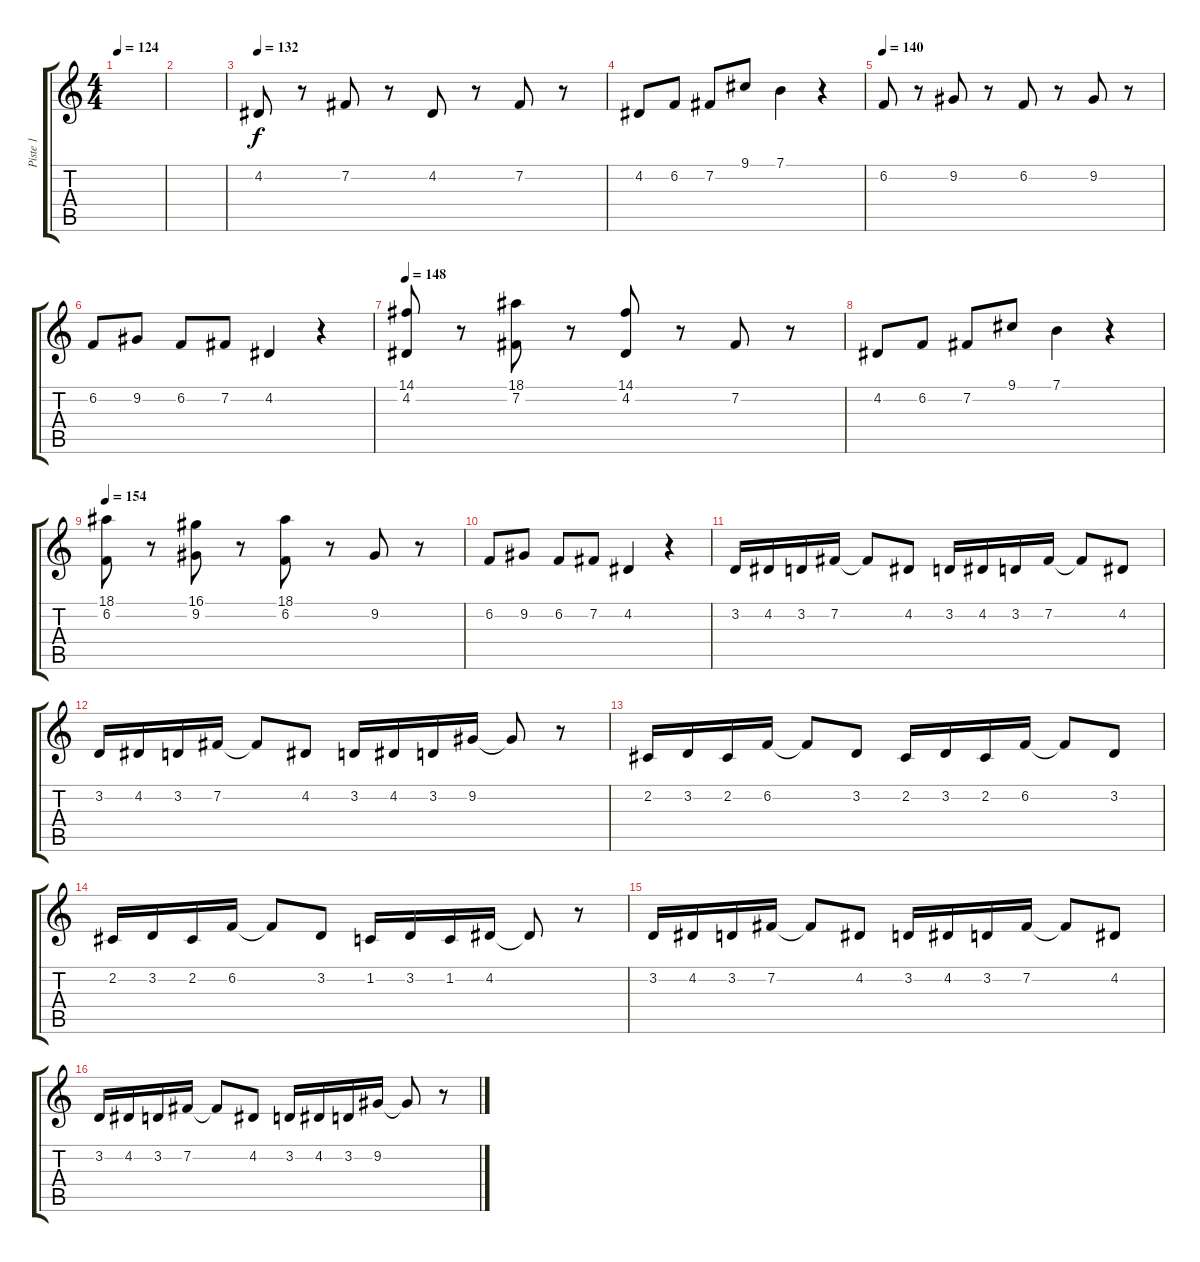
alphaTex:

\track ("Piste 1" "Piste 1") {instrument trumpet}
\staff {score tabs}
\tuning (E4 B3 G3 D3 A2 E2) {hide}
\ts (4 4)
\tempo 124
\clef g2
\ks c
|
|
\tempo 132
4.2.8 r.8 7.2.8 r.8 4.2.8 r.8 7.2.8 r.8 |
4.2.8 6.2.8 7.2.8 9.1.8 7.1.4 r.4 |
\tempo 140
6.2.8 r.8 9.2.8 r.8 6.2.8 r.8 9.2.8 r.8 |
6.2.8 9.2.8 6.2.8 7.2.8 4.2.4 r.4 |
\tempo 136
\tempo 148
(14.1 4.2).8 r.8 (18.1 7.2).8 r.8 (14.1 4.2).8 r.8 7.2.8 r.8 |
4.2.8 6.2.8 7.2.8 9.1.8 7.1.4 r.4 |
\tempo 144
\tempo 154
(18.1 6.2).8 r.8 (16.1 9.2).8 r.8 (18.1 6.2).8 r.8 9.2.8 r.8 |
6.2.8 9.2.8 6.2.8 7.2.8 4.2.4 r.4 |
3.2.16 4.2.16 3.2.16 7.2.16 7.2{t}.8 4.2.8 3.2.16 4.2.16 3.2.16 7.2.16 7.2{t}.8 4.2.8 |
3.2.16 4.2.16 3.2.16 7.2.16 7.2{t}.8 4.2.8 3.2.16 4.2.16 3.2.16 9.2.16 9.2{t}.8 r.8 |
2.2.16 3.2.16 2.2.16 6.2.16 6.2{t}.8 3.2.8 2.2.16 3.2.16 2.2.16 6.2.16 6.2{t}.8 3.2.8 |
2.2.16 3.2.16 2.2.16 6.2.16 6.2{t}.8 3.2.8 1.2.16 3.2.16 1.2.16 4.2.16 4.2{t}.8 r.8 |
3.2.16 4.2.16 3.2.16 7.2.16 7.2{t}.8 4.2.8 3.2.16 4.2.16 3.2.16 7.2.16 7.2{t}.8 4.2.8 |
3.2.16 4.2.16 3.2.16 7.2.16 7.2{t}.8 4.2.8 3.2.16 4.2.16 3.2.16 9.2.16 9.2{t}.8 r.8
